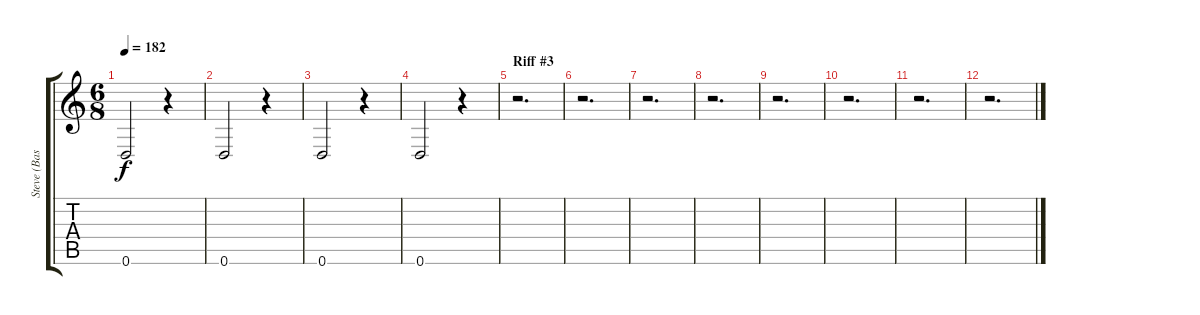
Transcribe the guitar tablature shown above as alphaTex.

\track ("Steve (Bass)" "Steve (Bas") {instrument acousticbass}
\staff {score tabs}
\tuning (E4 B3 G3 D3 A2 D2) {hide}
\ts (6 8)
\tempo 182
\clef g2
\ks c
0.6.2{dy f} r.4 |
0.6.2 r.4 |
0.6.2 r.4 |
0.6.2 r.4 |
\section ("" "Riff #3")
r.2{d} |
r.2{d} |
r.2{d} |
r.2{d} |
r.2{d} |
r.2{d} |
r.2{d} |
r.2{d}
